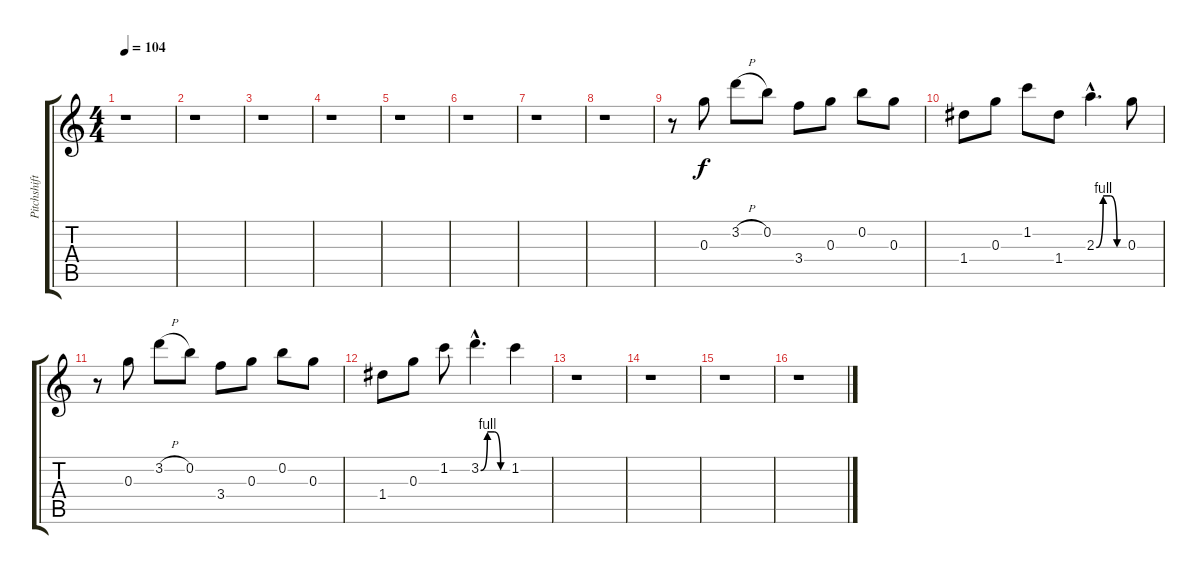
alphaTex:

\track ("Pitchshifter" "Pitchshift") {instrument distortionguitar}
\staff {score tabs}
\tuning (E5 B4 G4 D4 A3 E3) {hide}
\ts (4 4)
\tempo 104
\clef g2
\ks c
r.1{dy f} |
r.1 |
r.1 |
r.1 |
r.1 |
r.1 |
r.1 |
r.1 |
r.8 0.3.8 3.2{h}.8 0.2.8 3.4.8 0.3.8 0.2.8 0.3.8 |
1.4.8 0.3.8 1.2.8 1.4.8 2.3{be (custom 0 0 15 4 30 4 45 0 60 0) hac}.4{d} 0.3.8 |
r.8 0.3.8 3.2{h}.8 0.2.8 3.4.8 0.3.8 0.2.8 0.3.8 |
1.4.8 0.3.8 1.2.8 3.2{be (custom 0 0 15 4 30 4 45 0 60 0) hac}.4{d} 1.2.4 |
r.1 |
r.1 |
r.1 |
r.1
